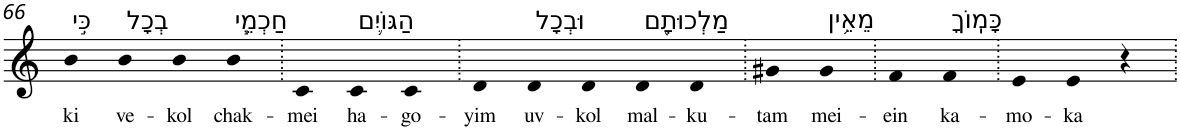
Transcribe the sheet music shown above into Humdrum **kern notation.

**kern	**text
*part1	*part1
*staff1	*staff1
*I"Piano	*
*I'Pno	*
!!LO:PB:g=z
*clefG2	*
*k[]	*
=66	=66
!LO:TX:a:t=כִּ֣י	!
!	!LO:LY:b
4b	ki
!LO:TX:a:t=בְכָל	!
!	!LO:LY:b
4b	ve-
!	!LO:LY:b
4b	-kol
!LO:TX:a:t=חַכְמֵ֧י	!
!	!LO:LY:b
4b	chak-
=67.	=67.
!	!LO:LY:b
4c	-mei
!LO:TX:a:t=הַגּוֹיִ֛ם	!
!	!LO:LY:b
4c	ha-
!	!LO:LY:b
4c	-go-
=68.	=68.
!	!LO:LY:b
4d	-yim
!LO:TX:a:t=וּבְכָל	!
!	!LO:LY:b
4d	uv-
!	!LO:LY:b
4d	-kol
!LO:TX:a:t=מַלְכוּתָ֖ם	!
!	!LO:LY:b
4d	mal-
!	!LO:LY:b
4d	-ku-
=69.	=69.
!	!LO:LY:b
4g#X	-tam
!LO:TX:a:t=מֵאֵ֥ין	!
!	!LO:LY:b
4g#	mei-
=70.	=70.
!	!LO:LY:b
4f	-ein
!LO:TX:a:t=כָּמֽוֹךָ	!
!	!LO:LY:b
4f	ka-
=71.	=71.
!	!LO:LY:b
4e	-mo-
!	!LO:LY:b
4e	-ka
4r	.
=.	=.
*-	*-
